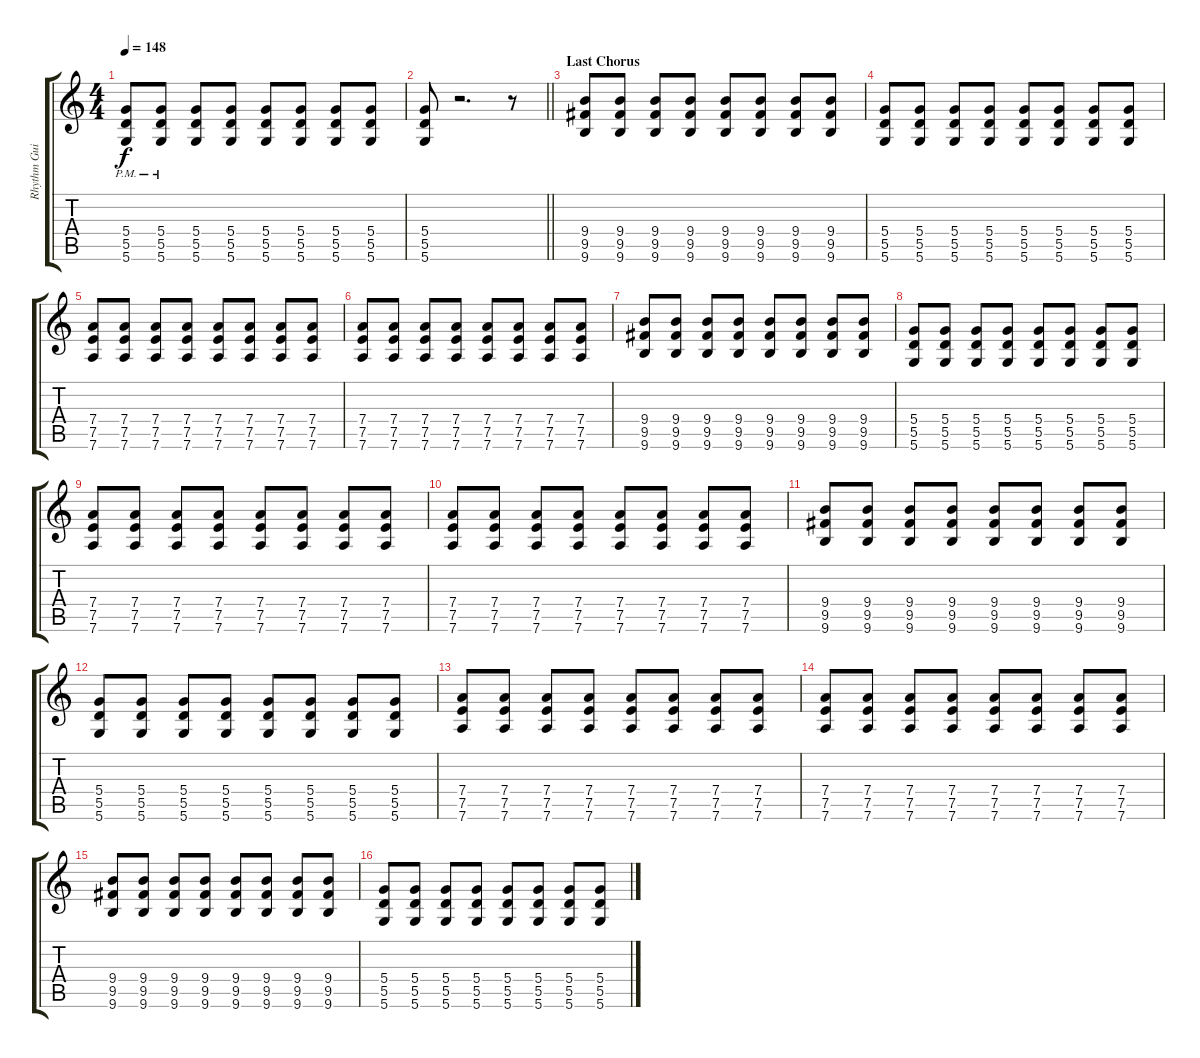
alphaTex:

\track ("Rhythm Guitar" "Rhythm Gui") {instrument overdrivenguitar}
\staff {score tabs}
\tuning (E4 B3 G3 D3 A2 D2) {hide}
\ts (4 4)
\tempo 148
\clef g2
\ks c
(5.4{pm} 5.5{pm} 5.6{pm}).8{dy f} (5.4{pm} 5.5{pm} 5.6{pm}).8 (5.4 5.5 5.6).8 (5.4 5.5 5.6).8 (5.4 5.5 5.6).8 (5.4 5.5 5.6).8 (5.4 5.5 5.6).8 (5.4 5.5 5.6).8 |
\barLineRight lightlight
(5.4 5.5 5.6).8 r.2{d} r.8 |
\section ("" "Last Chorus")
(9.4 9.5 9.6).8 (9.4 9.5 9.6).8 (9.4 9.5 9.6).8 (9.4 9.5 9.6).8 (9.4 9.5 9.6).8 (9.4 9.5 9.6).8 (9.4 9.5 9.6).8 (9.4 9.5 9.6).8 |
(5.4 5.5 5.6).8 (5.4 5.5 5.6).8 (5.4 5.5 5.6).8 (5.4 5.5 5.6).8 (5.4 5.5 5.6).8 (5.4 5.5 5.6).8 (5.4 5.5 5.6).8 (5.4 5.5 5.6).8 |
(7.4 7.5 7.6).8 (7.4 7.5 7.6).8 (7.4 7.5 7.6).8 (7.4 7.5 7.6).8 (7.4 7.5 7.6).8 (7.4 7.5 7.6).8 (7.4 7.5 7.6).8 (7.4 7.5 7.6).8 |
(7.4 7.5 7.6).8 (7.4 7.5 7.6).8 (7.4 7.5 7.6).8 (7.4 7.5 7.6).8 (7.4 7.5 7.6).8 (7.4 7.5 7.6).8 (7.4 7.5 7.6).8 (7.4 7.5 7.6).8 |
(9.4 9.5 9.6).8 (9.4 9.5 9.6).8 (9.4 9.5 9.6).8 (9.4 9.5 9.6).8 (9.4 9.5 9.6).8 (9.4 9.5 9.6).8 (9.4 9.5 9.6).8 (9.4 9.5 9.6).8 |
(5.4 5.5 5.6).8 (5.4 5.5 5.6).8 (5.4 5.5 5.6).8 (5.4 5.5 5.6).8 (5.4 5.5 5.6).8 (5.4 5.5 5.6).8 (5.4 5.5 5.6).8 (5.4 5.5 5.6).8 |
(7.4 7.5 7.6).8 (7.4 7.5 7.6).8 (7.4 7.5 7.6).8 (7.4 7.5 7.6).8 (7.4 7.5 7.6).8 (7.4 7.5 7.6).8 (7.4 7.5 7.6).8 (7.4 7.5 7.6).8 |
(7.4 7.5 7.6).8 (7.4 7.5 7.6).8 (7.4 7.5 7.6).8 (7.4 7.5 7.6).8 (7.4 7.5 7.6).8 (7.4 7.5 7.6).8 (7.4 7.5 7.6).8 (7.4 7.5 7.6).8 |
(9.4 9.5 9.6).8 (9.4 9.5 9.6).8 (9.4 9.5 9.6).8 (9.4 9.5 9.6).8 (9.4 9.5 9.6).8 (9.4 9.5 9.6).8 (9.4 9.5 9.6).8 (9.4 9.5 9.6).8 |
(5.4 5.5 5.6).8 (5.4 5.5 5.6).8 (5.4 5.5 5.6).8 (5.4 5.5 5.6).8 (5.4 5.5 5.6).8 (5.4 5.5 5.6).8 (5.4 5.5 5.6).8 (5.4 5.5 5.6).8 |
(7.4 7.5 7.6).8 (7.4 7.5 7.6).8 (7.4 7.5 7.6).8 (7.4 7.5 7.6).8 (7.4 7.5 7.6).8 (7.4 7.5 7.6).8 (7.4 7.5 7.6).8 (7.4 7.5 7.6).8 |
(7.4 7.5 7.6).8 (7.4 7.5 7.6).8 (7.4 7.5 7.6).8 (7.4 7.5 7.6).8 (7.4 7.5 7.6).8 (7.4 7.5 7.6).8 (7.4 7.5 7.6).8 (7.4 7.5 7.6).8 |
(9.4 9.5 9.6).8 (9.4 9.5 9.6).8 (9.4 9.5 9.6).8 (9.4 9.5 9.6).8 (9.4 9.5 9.6).8 (9.4 9.5 9.6).8 (9.4 9.5 9.6).8 (9.4 9.5 9.6).8 |
(5.4 5.5 5.6).8 (5.4 5.5 5.6).8 (5.4 5.5 5.6).8 (5.4 5.5 5.6).8 (5.4 5.5 5.6).8 (5.4 5.5 5.6).8 (5.4 5.5 5.6).8 (5.4 5.5 5.6).8
